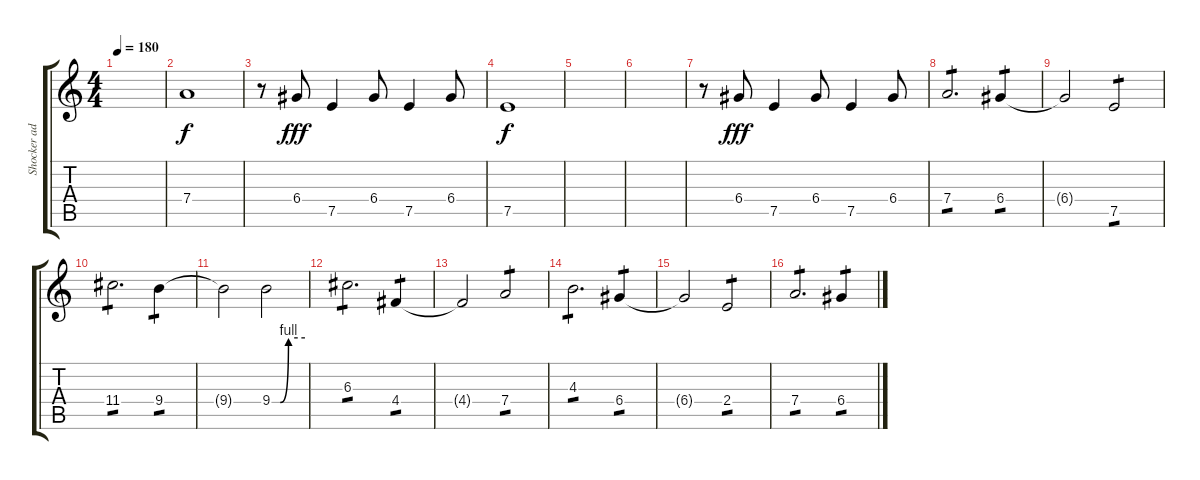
\track ("Shocker adin xyi" "Shocker ad") {instrument distortionguitar}
\staff {score tabs}
\tuning (E4 B3 G3 D3 A2 D2) {hide}
\ts (4 4)
\tempo 180
\clef g2
\ks c
|
7.4{t}.1{dy f} |
r.8 6.4.8{dy fff} 7.5.4 6.4.8 7.5.4 6.4.8 |
7.5.1{dy f} |
|
|
r.8 6.4.8{dy fff} 7.5.4 6.4.8 7.5.4 6.4.8 |
7.4.2{d tp 1} 6.4.4{tp 1} |
6.4{t}.2 7.5.2{tp 1} |
11.4.2{d tp 1} 9.4.4{tp 1} |
9.4{t}.2 9.4{be (custom 0 0 15 0 30 4 60 4)}.2 |
6.3.2{d tp 1} 4.4.4{tp 1} |
4.4{t}.2 7.4.2{tp 1} |
4.3.2{d tp 1} 6.4.4{tp 1} |
6.4{t}.2 2.4.2{tp 1} |
7.4.2{d tp 1} 6.4.4{tp 1}
